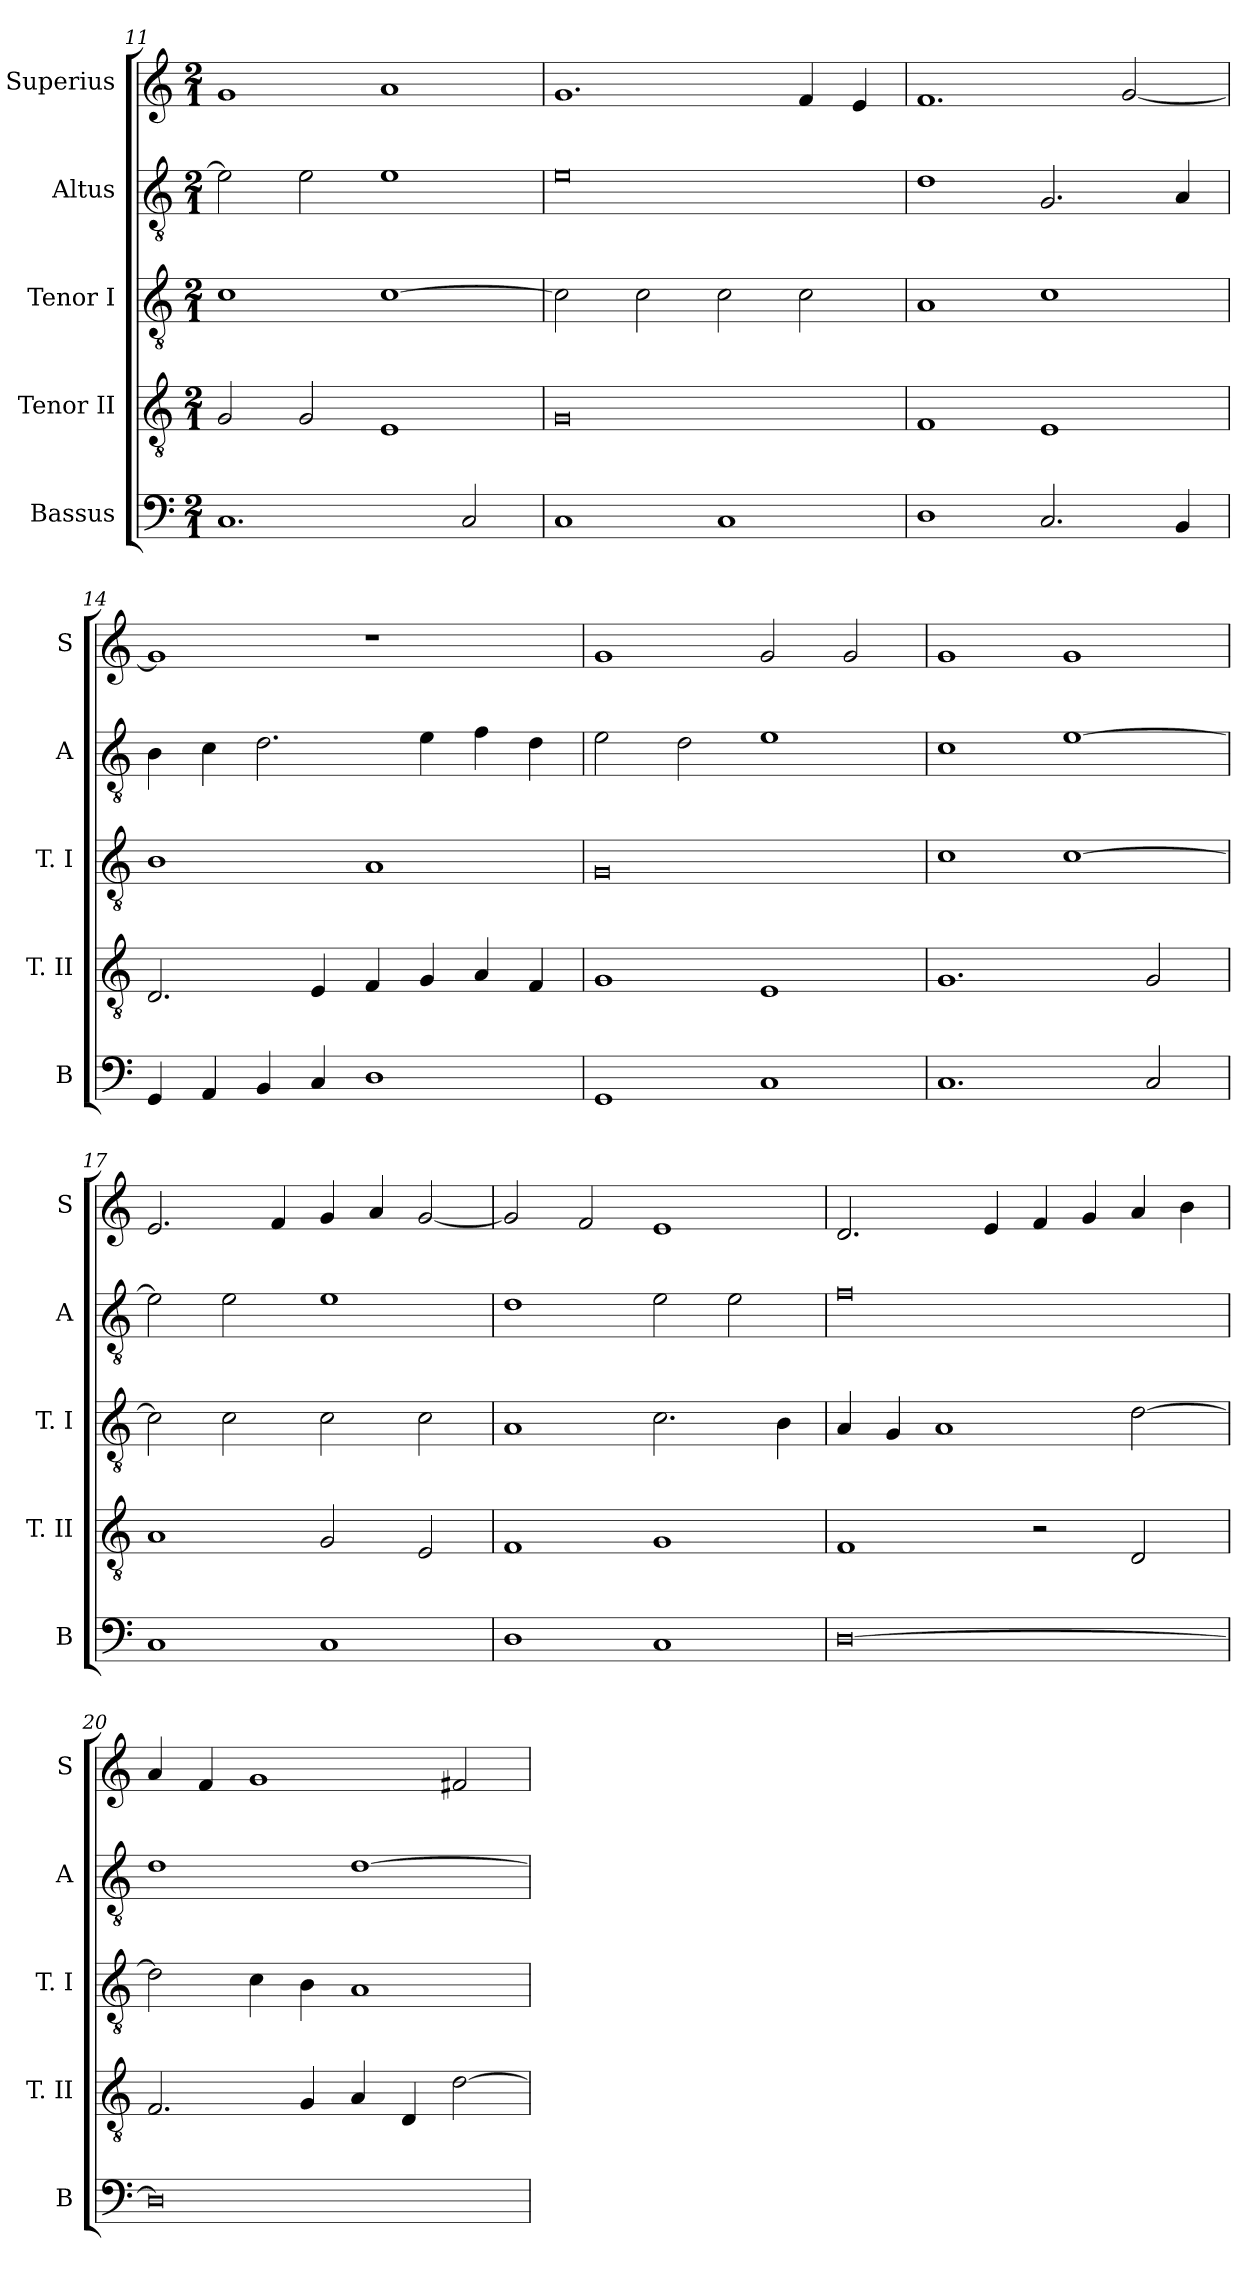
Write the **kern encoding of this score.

**kern	**kern	**kern	**kern	**kern
*part5	*part4	*part3	*part2	*part1
*staff5	*staff4	*staff3	*staff2	*staff1
*I"Bassus	*I"Tenor II	*I"Tenor I	*I"Altus	*I"Superius
*I'B	*I'T. II	*I'T. I	*I'A	*I'S
*clefF4	*clefGv2	*clefGv2	*clefGv2	*clefG2
*k[]	*k[]	*k[]	*k[]	*k[]
*C:	*C:	*C:	*C:	*C:
*M2/1	*M2/1	*M2/1	*M2/1	*M2/1
=11	=11	=11	=11	=11
1.C	2G	1c	2e]	1g
.	2G	.	2e	.
.	1E	[1c	1e	1a
2C	.	.	.	.
=12	=12	=12	=12	=12
1C	0G	2c]	0e	1.g
.	.	2c	.	.
1C	.	2c	.	.
.	.	2c	.	4f
.	.	.	.	4e
=13	=13	=13	=13	=13
1D	1F	1A	1d	1.f
2.C	1E	1c	2.G	.
.	.	.	.	[2g
4BB	.	.	4A	.
=14	=14	=14	=14	=14
4GG	2.D	1B	4B	1g]
4AA	.	.	4c	.
4BB	.	.	2.d	.
4C	4E	.	.	.
1D	4F	1A	.	1r
.	4G	.	4e	.
.	4A	.	4f	.
.	4F	.	4d	.
=15	=15	=15	=15	=15
1GG	1G	0G	2e	1g
.	.	.	2d	.
1C	1E	.	1e	2g
.	.	.	.	2g
=16	=16	=16	=16	=16
1.C	1.G	1c	1c	1g
.	.	[1c	[1e	1g
2C	2G	.	.	.
=17	=17	=17	=17	=17
1C	1A	2c]	2e]	2.e
.	.	2c	2e	.
.	.	.	.	4f
1C	2G	2c	1e	4g
.	.	.	.	4a
.	2E	2c	.	[2g
=18	=18	=18	=18	=18
1D	1F	1A	1d	2g]
.	.	.	.	2f
1C	1G	2.c	2e	1e
.	.	.	2e	.
.	.	4B	.	.
=19	=19	=19	=19	=19
[0D	1F	4A	0f	2.d
.	.	4G	.	.
.	.	1A	.	.
.	.	.	.	4e
.	2r	.	.	4f
.	.	.	.	4g
.	2D	[2d	.	4a
.	.	.	.	4b
=20	=20	=20	=20	=20
0D]	2.F	2d]	1d	4a
.	.	.	.	4f
.	.	4c	.	1g
.	4G	4B	.	.
.	4A	1A	[1d	.
.	4D	.	.	.
.	[2d	.	.	2f#X
=	=	=	=	=
*-	*-	*-	*-	*-
